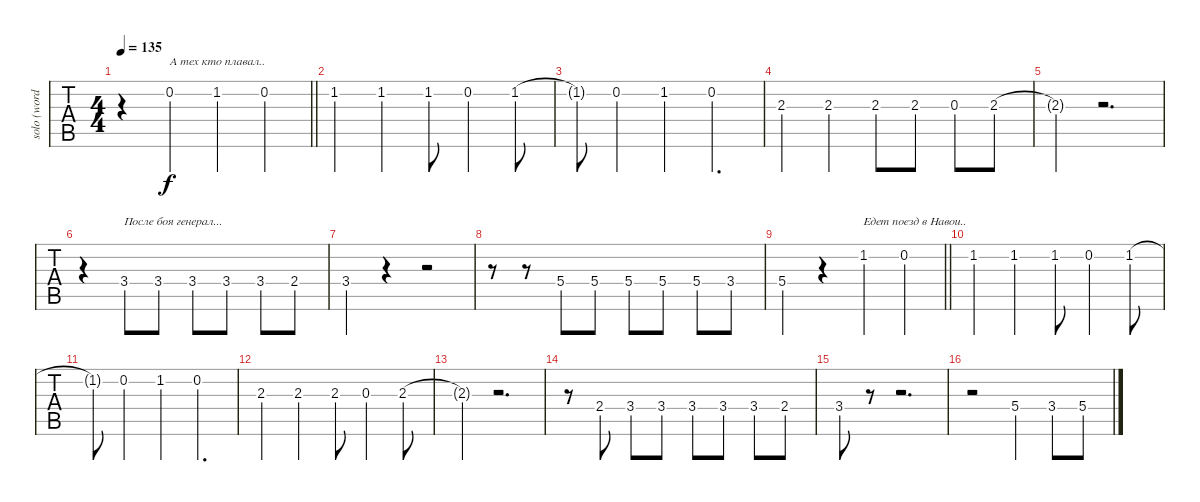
\track ("solo (words)" "solo (word") {instrument overdrivenguitar}
\staff {tabs}
\tuning (E4 B3 G3 D3 A2 E2) {hide}
\ts (4 4)
\tempo 135
\clef g2
\barLineRight lightlight
\ks c
r.4{dy f} 0.2.4{txt "А тех кто плавал.."} 1.2.4 0.2.4 |
1.2.4 1.2.4 1.2.8 0.2.4 1.2.8 |
1.2{t}.8 0.2.4 1.2.4 0.2.4{d} |
2.3.4 2.3.4 2.3.8 2.3.8 0.3.8 2.3.8 |
2.3{t}.4 r.2{d} |
r.4 3.4.8{txt "После боя генерал..."} 3.4.8 3.4.8 3.4.8 3.4.8 2.4.8 |
3.4.4 r.4 r.2 |
r.8 r.8 5.4.8 5.4.8 5.4.8 5.4.8 5.4.8 3.4.8 |
\barLineRight lightlight
5.4.4 r.4 1.2.4{txt "Едет поезд в Навои.."} 0.2.4 |
1.2.4 1.2.4 1.2.8 0.2.4 1.2.8 |
1.2{t}.8 0.2.4 1.2.4 0.2.4{d} |
2.3.4 2.3.4 2.3.8 0.3.4 2.3.8 |
2.3{t}.4 r.2{d} |
r.8 2.4.8 3.4.8 3.4.8 3.4.8 3.4.8 3.4.8 2.4.8 |
3.4.8 r.8 r.2{d} |
r.2 5.4.4 3.4.8 5.4.8
